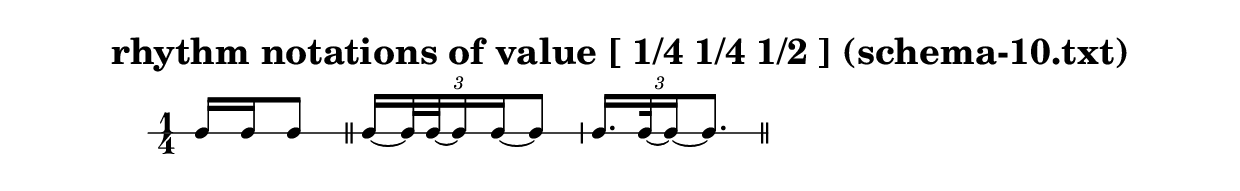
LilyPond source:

\header{ 
  title = "rhythm notations of value [ 1/4 1/4 1/2 ] (schema-10.txt)"
}

\score {
<<
\new RhythmicStaff {
\time 1/4
 {  { e16 e16 }  e8 }  \bar "||" 
\tuplet 3/2 {  { e16~  { e32 e32~ }  }   { e16 e16~ }  e8 } 
\tuplet 3/2 {  { e16. e32~ }  e16~ e8. }  \bar "||" 
}
>>
}

\version "2.18.2"
